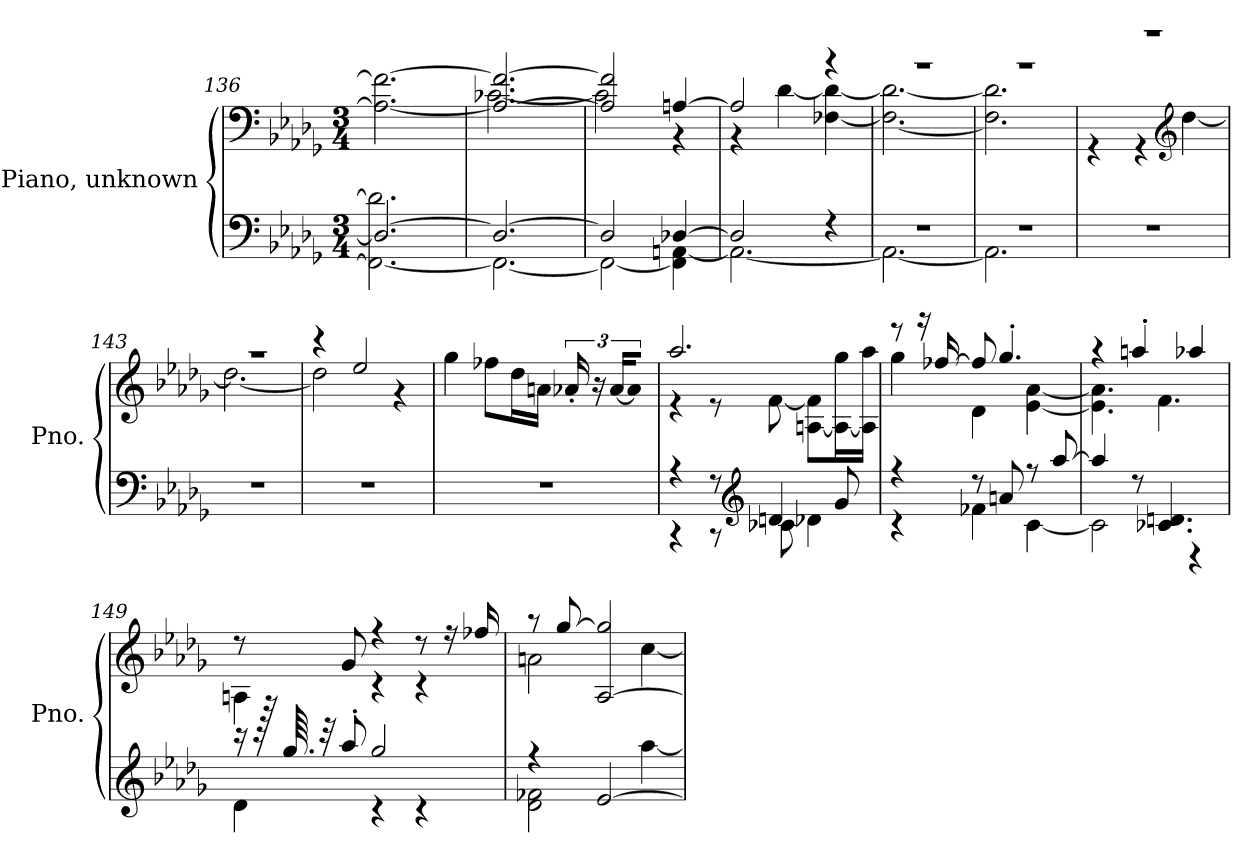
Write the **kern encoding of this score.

**kern	**kern
*part1	*part1
*staff2	*staff1
*I"Piano, unknown	*
*I'Pno.	*
*clefF4	*clefF4
*k[b-e-a-d-g-]	*k[b-e-a-d-g-]
*M3/4	*M3/4
=136	=136
*^	*
2.D/_	2.FF-\_ 2.d-\]	2.A-\_ 2.f-\_
=137	=137	=137
*	*	*^
2.D/_	2.FF-\_	2.A-/_ 2.f-/_	[2.c-X\
=138	=138	=138	=138
2D/]	2FF-\_	2A-/] 2f-/]	2c-\]
[4D-X/	4FF-\] [4AAn\	[4An/	4r
=139	=139	=139	=139
2D-/]	2.AA\_	2A/]	4r
.	.	.	[4d-\
4r	.	4r	[4F-X\ 4d-\_
=140	=140	=140	=140
2.r	2.AA\_	2.r	2.F-\_ 2.d-\_
=141	=141	=141	=141
2.r	2.AA\]	2.r	2.F-\] 2.d-\]
*v	*v	*	*
=142	=142	=142
2.r	2.r	4r
.	.	4r
*	*clefG2	*
.	.	[4dd-\
=143	=143	=143
2.r	2.r	2.dd-\_
=144	=144	=144
2.r	4r	2dd-\]
.	2ee-/	.
.	.	4r
*	*v	*v
!!LO:LB:g=z
=145	=145
2.r	4gg-\
.	8ff-X\L
.	16dd-\L
.	16an\JJ
.	24a-X'/
.	24r
.	[24a-/KL
.	8a-/J]
=146	=146
*^	*^
4r	4r	2.aa-/	4r
8r	8r	.	8r
*clefG2	*	*	*
4dn/	8c-X\	.	[8f\
.	4d-X\	.	[8An\ 8f\]L
8g-/	.	.	16A\_ 16gg-\L
.	.	.	16A\] 16aa-\JJ
=147	=147	=147	=147
4r	4r	8r	4gg-\
.	.	16r	.
.	.	[16ff-X/	.
8r	4f-X\	8ff-/]	4d-\
8an/	.	4.gg-'/	.
8r	[4c\	.	[4e-\ [4a-\
[8aa-/	.	.	.
=148	=148	=148	=148
4aa-/]	2c\]	4r	4.e-\] 4.a-\]
8r	.	4aan'/	.
4.c-X/ 4.dn/	.	.	4.f\
.	4r	4aa-X/	.
!!LO:LB:g=z	!!
=149	=149	=149	=149
16r	4d-\	8r	4An\
128r	.	.	.
64.gg-/	.	.	.
32r	.	.	.
8aa-'/	.	8g-/	.
2gg-/	4r	4r	4r
.	4r	8r	4r
.	.	16r	.
.	.	16ff-X/	.
=150	=150	=150	=150
4r	2d-\ 2f-X\	8r	2an\
.	.	[8gg-/	.
[2e-/	.	[2A-/ 2gg-/]	.
.	[4aa-\	.	[4cc\
*v	*v	*	*
*	*v	*v
=	=
*-	*-
